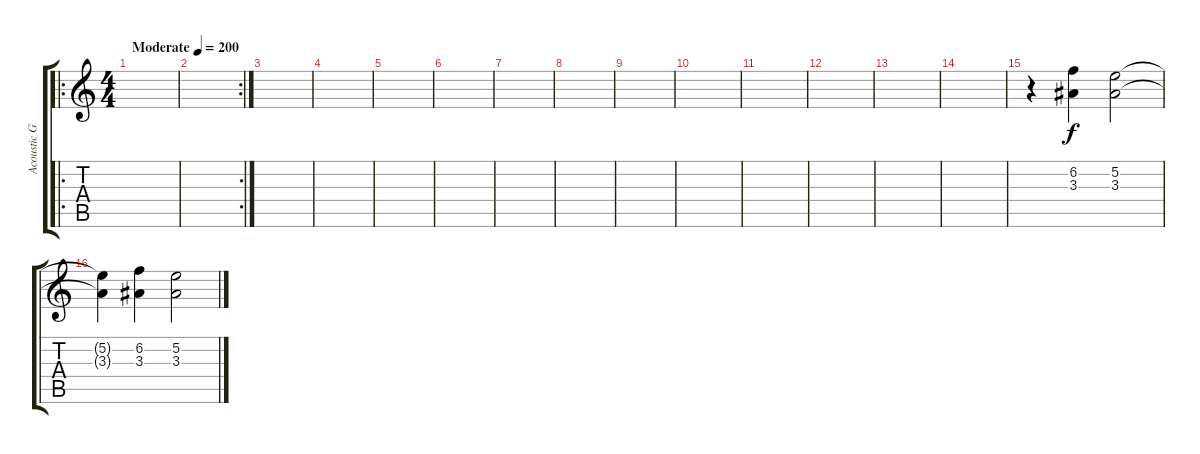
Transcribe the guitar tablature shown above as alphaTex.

\track ("Acoustic Guitar" "Acoustic G") {instrument acousticguitarsteel}
\staff {score tabs}
\tuning (E4 B3 G3 D3 A2 E2) {hide}
\ro
\ts (4 4)
\tempo (200 "Moderate")
\clef g2
\ks c
|
\rc 2
|
|
|
|
|
|
|
|
|
|
|
|
|
r.4 (6.2 3.3).4 (5.2 3.3).2 |
(5.2{t} 3.3{t}).4 (6.2 3.3).4 (5.2 3.3).2
